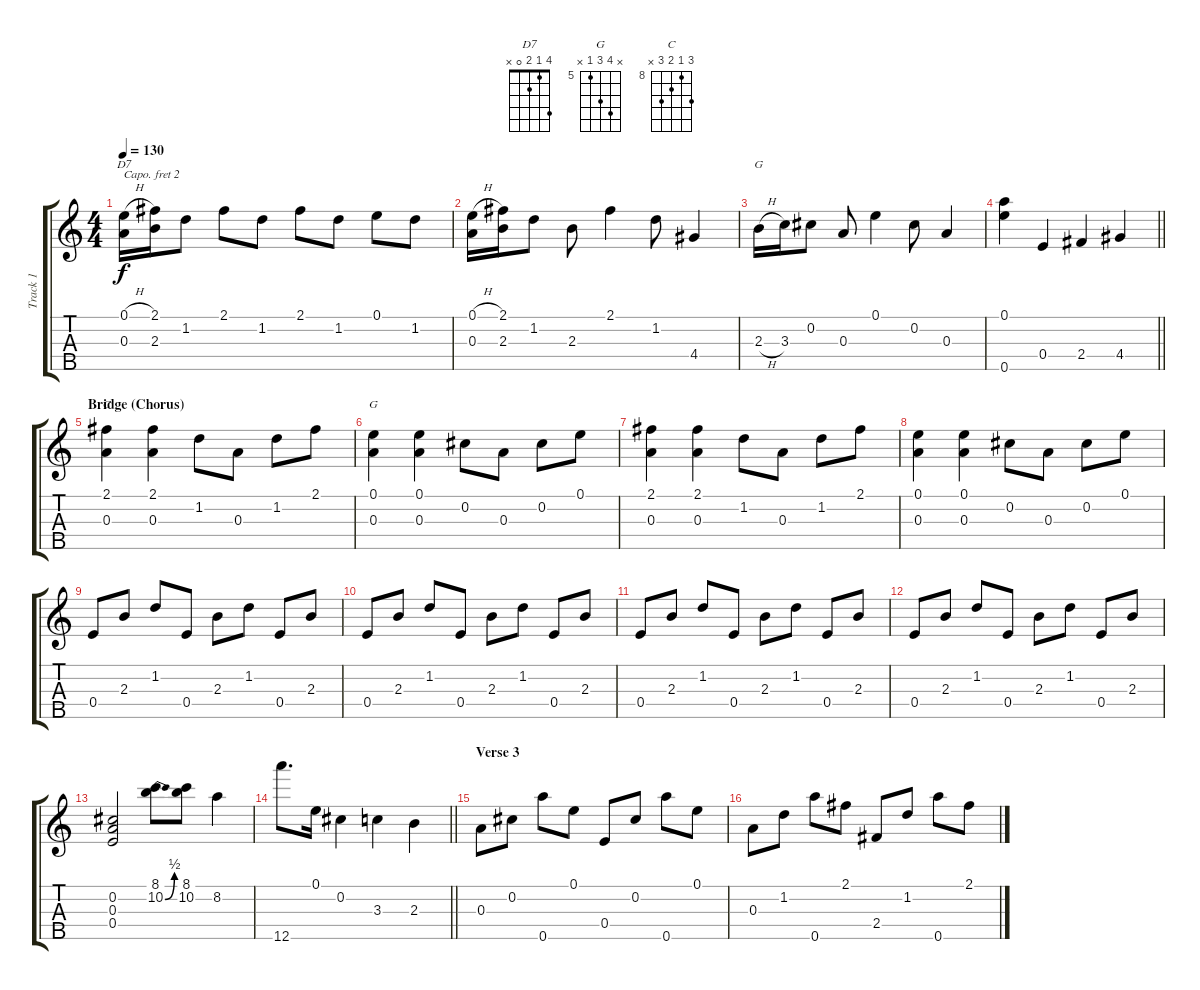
\track ("Track 1" "Track 1") {instrument banjo}
\staff {score tabs}
\capo 2
\tuning (D4 B3 G3 D3 G4) {hide}
\displaytranspose 12
\chord ("D7" 4 1 2 0 x)
\chord ("G" 0 0 0 0 0)
\chord ("C" 10 8 9 10 x) {firstfret 8}
\chord ("G" x 8 7 5 x) {firstfret 5}
\ts (4 4)
\tempo 130
\clef g2
\ks c
(0.1{h} 0.3).16{ch "D7" dy f} (2.1 2.3).16 1.2.8 2.1.8 1.2.8 2.1.8 1.2.8 0.1.8 1.2.8 |
(0.1{h} 0.3).16 (2.1 2.3).16 1.2.8 2.3.8 2.1.4 1.2.8 4.4.4 |
2.3{h}.16{ch "G"} 3.3.16 0.2.8 0.3.8 0.1.4 0.2.8 0.3.4 |
\barLineRight lightlight
(0.1 0.5).4 0.4.4 2.4.4 4.4.4 |
\section ("" "Bridge (Chorus)")
(2.1 0.3).4{ch "C"} (2.1 0.3).4 1.2.8 0.3.8 1.2.8 2.1.8 |
(0.1 0.3).4{ch "G"} (0.1 0.3).4 0.2.8 0.3.8 0.2.8 0.1.8 |
(2.1 0.3).4 (2.1 0.3).4 1.2.8 0.3.8 1.2.8 2.1.8 |
(0.1 0.3).4 (0.1 0.3).4 0.2.8 0.3.8 0.2.8 0.1.8 |
0.4.8 2.3.8 1.2.8 0.4.8 2.3.8 1.2.8 0.4.8 2.3.8 |
0.4.8 2.3.8 1.2.8 0.4.8 2.3.8 1.2.8 0.4.8 2.3.8 |
0.4.8 2.3.8 1.2.8 0.4.8 2.3.8 1.2.8 0.4.8 2.3.8 |
0.4.8 2.3.8 1.2.8 0.4.8 2.3.8 1.2.8 0.4.8 2.3.8 |
(0.2 0.3 0.4).2 (8.1 10.2{be (bend 0 0 60 2)}).8 (8.1 10.2).8 8.2.4 |
\barLineRight lightlight
12.5.8{d} 0.1.16 0.2.4 3.3.4 2.3.4 |
\section ("" "Verse 3")
0.3.8 0.2.8 0.5.8 0.1.8 0.4.8 0.2.8 0.5.8 0.1.8 |
0.3.8 1.2.8 0.5.8 2.1.8 2.4.8 1.2.8 0.5.8 2.1.8
